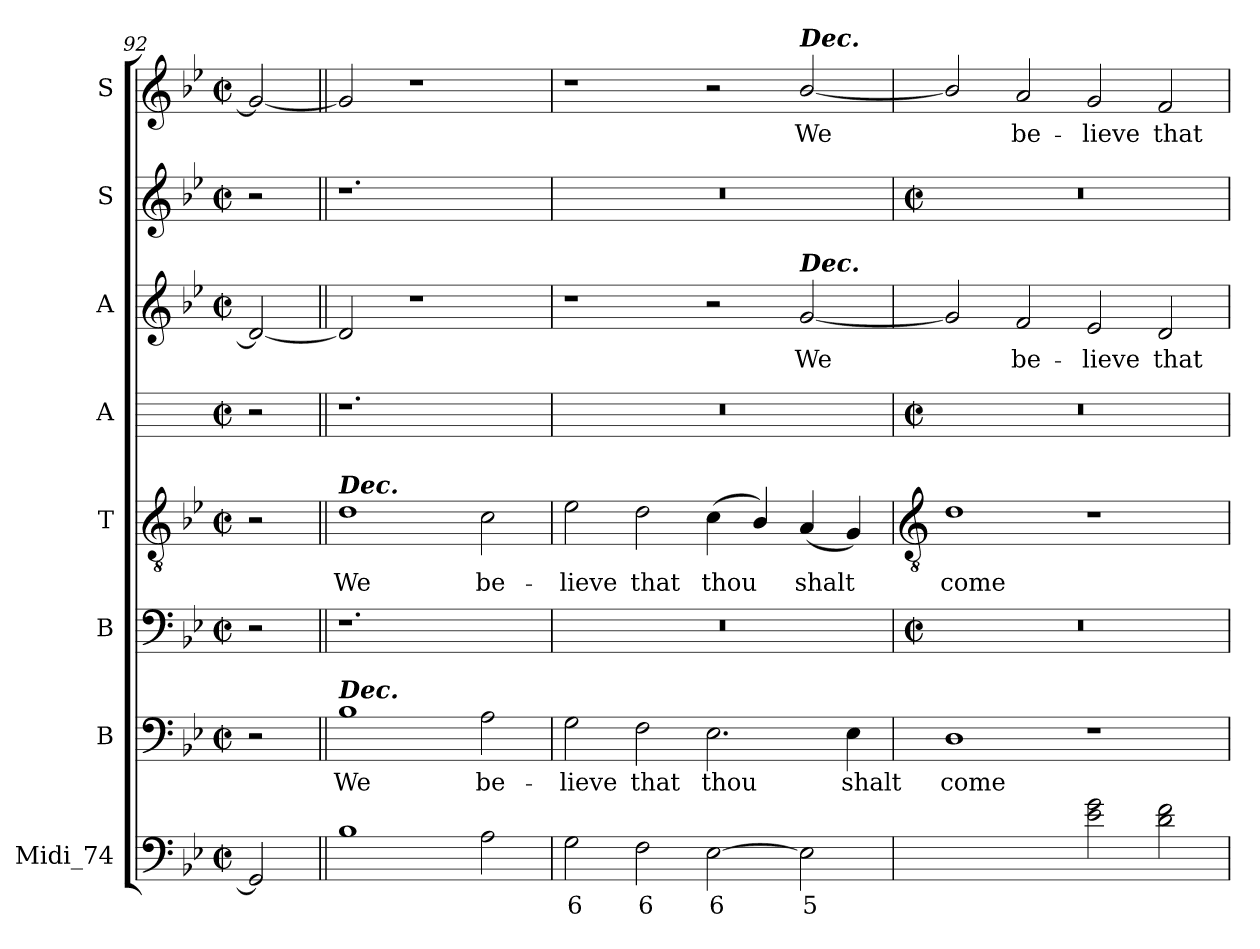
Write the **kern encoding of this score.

**kern	**text	**text	**kern	**text	**kern	**kern	**text	**kern	**kern	**text	**kern	**kern	**text
*part8	*part8	*part8	*part7	*part7	*part6	*part5	*part5	*part4	*part3	*part3	*part2	*part1	*part1
*staff8	*staff8	*staff8	*staff7	*staff7	*staff6	*staff5	*staff5	*staff4	*staff3	*staff3	*staff2	*staff1	*staff1
*I"Midi_74	*	*	*I"B	*	*I"B	*I"T	*	*I"A	*I"A	*	*I"S	*I"S	*
*	*	*	*I'B	*	*I'B	*I'T	*	*I'A	*I'A	*	*I'S	*I'S	*
*clefF4	*	*	*clefF4	*	*clefF4	*clefGv2	*	*	*clefG2	*	*clefG2	*clefG2	*
*k[b-e-]	*	*	*k[b-e-]	*	*k[b-e-]	*k[b-e-]	*	*	*k[b-e-]	*	*k[b-e-]	*k[b-e-]	*
*B-:	*	*	*B-:	*	*B-:	*B-:	*	*	*B-:	*	*B-:	*B-:	*
*M4/2	*	*	*M4/2	*	*M4/2	*M4/2	*	*M4/2	*M4/2	*	*M4/2	*M4/2	*
*met(c|)	*	*	*met(c|)	*	*met(c|)	*met(c|)	*	*met(c|)	*met(c|)	*	*met(c|)	*met(c|)	*
=92	=92	=92	=92	=92	=92	=92	=92	=92	=92	=92	=92	=92	=92
2GG]	.	.	2r	.	2r	2r	.	2r	2d_	.	2r	2g_	.
=93||	=93||	=93||	=93||	=93||	=93||	=93||	=93||	=93||	=93||	=93||	=93||	=93||	=93||
!	!	!	!	!	!	!LO:TX:a:Bi:t=Dec.	!	!	!	!	!	!	!
!	!	!	!LO:TX:a:Bi:t=Dec.	!	!	!	!	!	!	!	!	!	!
!	!	!	!	!LO:LY:b	!	!	!LO:LY:b	!	!	!	!	!	!
1B-	.	.	1B-	We	1.r	1d	We	1.r	2d]	.	1.r	2g]	.
.	.	.	.	.	.	.	.	.	1r	.	.	1r	.
!	!	!	!	!LO:LY:b	!	!	!LO:LY:b	!	!	!	!	!	!
2A	.	.	2A	be-	.	2c	be-	.	.	.	.	.	.
=94	=94	=94	=94	=94	=94	=94	=94	=94	=94	=94	=94	=94	=94
!	!LO:LY:b	!	!	!LO:LY:b	!	!	!LO:LY:b	!	!	!	!	!	!
2G	6	.	2G	-lieve	0r	2e-	-lieve	0r	1r	.	0r	1r	.
!	!LO:LY:b	!	!	!LO:LY:b	!	!	!LO:LY:b	!	!	!	!	!	!
2F	6	.	2F	that	.	2d	that	.	.	.	.	.	.
!	!LO:LY:b	!	!	!LO:LY:b	!	!	!LO:LY:b	!	!	!	!	!	!
[2E-	6	.	2.E-	thou	.	(>4c	thou	.	2r	.	.	2r	.
.	.	.	.	.	.	4B-/)	.	.	.	.	.	.	.
!	!	!	!	!	!	!	!	!	!	!	!	!LO:TX:a:Bi:t=Dec.	!
!	!	!	!	!	!	!	!	!	!LO:TX:a:Bi:t=Dec.	!	!	!	!
!	!LO:LY:b	!	!	!	!	!	!LO:LY:b	!	!	!LO:LY:b	!	!	!LO:LY:b
2E-]	5	.	.	.	.	(<4A	shalt	.	[2g	We	.	[2b-/	We
!	!	!	!	!LO:LY:b	!	!	!	!	!	!	!	!	!
.	.	.	4E-	shalt	.	4G)	.	.	.	.	.	.	.
!!LO:LB:g=z
=95	=95	=95	=95	=95	=95	=95	=95	=95	=95	=95	=95	=95	=95
*	*	*	*	*	*	*clefGv2	*	*	*	*	*	*	*
*	*	*	*	*	*M4/2	*	*	*M4/2	*	*	*M4/2	*	*
*	*	*	*	*	*met(c|)	*	*	*met(c|)	*	*	*met(c|)	*	*
!	!LO:LY:b	!LO:LY:b	!	!LO:LY:b	!	!	!LO:LY:b	!	!	!	!	!	!
[2Dyy	6	4	1D	come	0r	1d	come	0r	2g]	.	0r	2b-/]	.
!	!LO:LY:b	!LO:LY:b	!	!	!	!	!	!	!	!LO:LY:b	!	!	!LO:LY:b
2Dyy]	5	3	.	.	.	.	.	.	2f	be-	.	2a	be-
!	!	!	!	!	!	!	!	!	!	!LO:LY:b	!	!	!LO:LY:b
2e- 2g	.	.	1r	.	.	1r	.	.	2e-	-lieve	.	2g	-lieve
!	!	!	!	!	!	!	!	!	!	!LO:LY:b	!	!	!LO:LY:b
2d 2f	.	.	.	.	.	.	.	.	2d	that	.	2f	that
=	=	=	=	=	=	=	=	=	=	=	=	=	=
*-	*-	*-	*-	*-	*-	*-	*-	*-	*-	*-	*-	*-	*-
